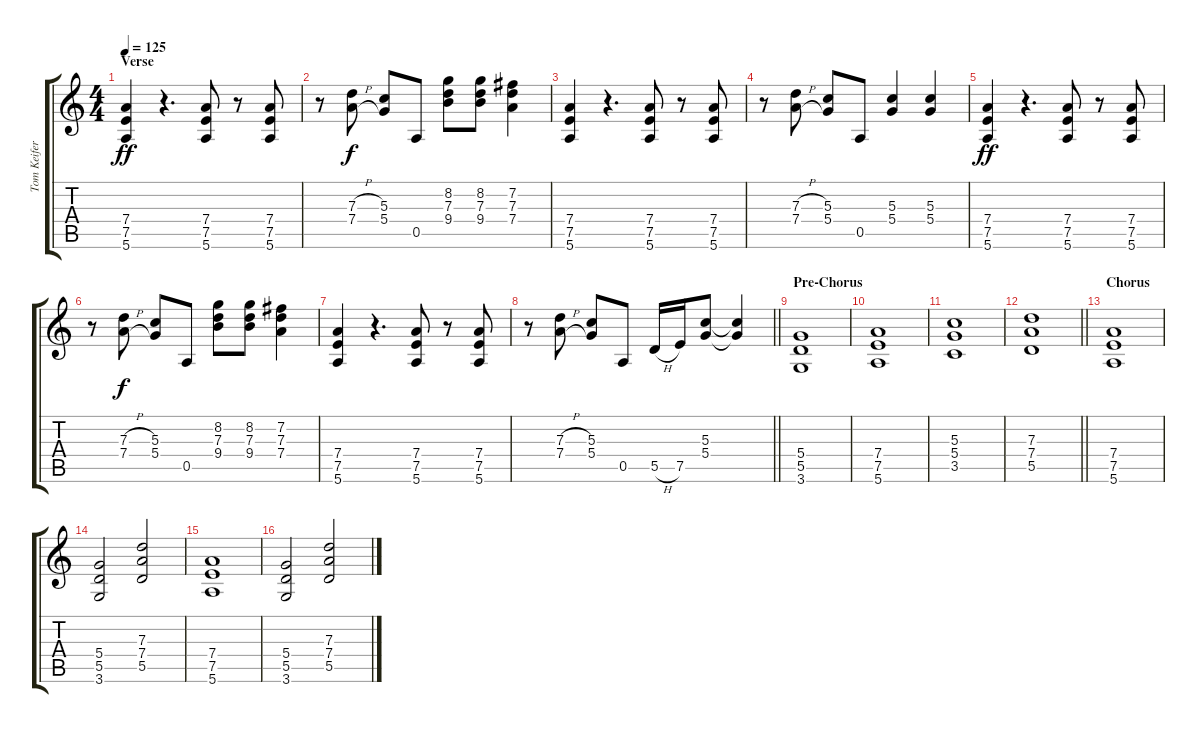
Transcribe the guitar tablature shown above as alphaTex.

\track ("Tom Keifer -Rhytm Guitar " "Tom Keifer") {instrument distortionguitar}
\staff {score tabs}
\tuning (E4 B3 G3 D3 A2 E2) {hide}
\ts (4 4)
\section ("" "Verse")
\tempo 125
\clef g2
\ks c
(7.4 7.5 5.6).4{dy ff} r.4{d} (7.4 7.5 5.6).8 r.8 (7.4 7.5 5.6).8 |
r.8 (7.3{h} 7.4{h}).8{dy f} (5.3 5.4).8 0.5.8 (8.2 7.3 9.4).8 (8.2 7.3 9.4).8 (7.2 7.3 7.4).4 |
(7.4 7.5 5.6).4 r.4{d} (7.4 7.5 5.6).8 r.8 (7.4 7.5 5.6).8 |
r.8 (7.3{h} 7.4{h}).8 (5.3 5.4).8 0.5.8 (5.3 5.4).4 (5.3 5.4).4 |
(7.4 7.5 5.6).4{dy ff} r.4{d} (7.4 7.5 5.6).8 r.8 (7.4 7.5 5.6).8 |
r.8 (7.3{h} 7.4{h}).8{dy f} (5.3 5.4).8 0.5.8 (8.2 7.3 9.4).8 (8.2 7.3 9.4).8 (7.2 7.3 7.4).4 |
(7.4 7.5 5.6).4 r.4{d} (7.4 7.5 5.6).8 r.8 (7.4 7.5 5.6).8 |
\barLineRight lightlight
r.8 (7.3{h} 7.4{h}).8 (5.3 5.4).8 0.5.8 5.5{h}.16 7.5.16 (5.3 5.4).8 (5.3{t} 5.4{t}).4 |
\section ("" "Pre-Chorus")
(5.4 5.5 3.6).1 |
(7.4 7.5 5.6).1 |
(5.3 5.4 3.5).1 |
\barLineRight lightlight
(7.3 7.4 5.5).1 |
\section ("" "Chorus")
(7.4 7.5 5.6).1 |
(5.4 5.5 3.6).2 (7.3 7.4 5.5).2 |
(7.4 7.5 5.6).1 |
(5.4 5.5 3.6).2 (7.3 7.4 5.5).2
